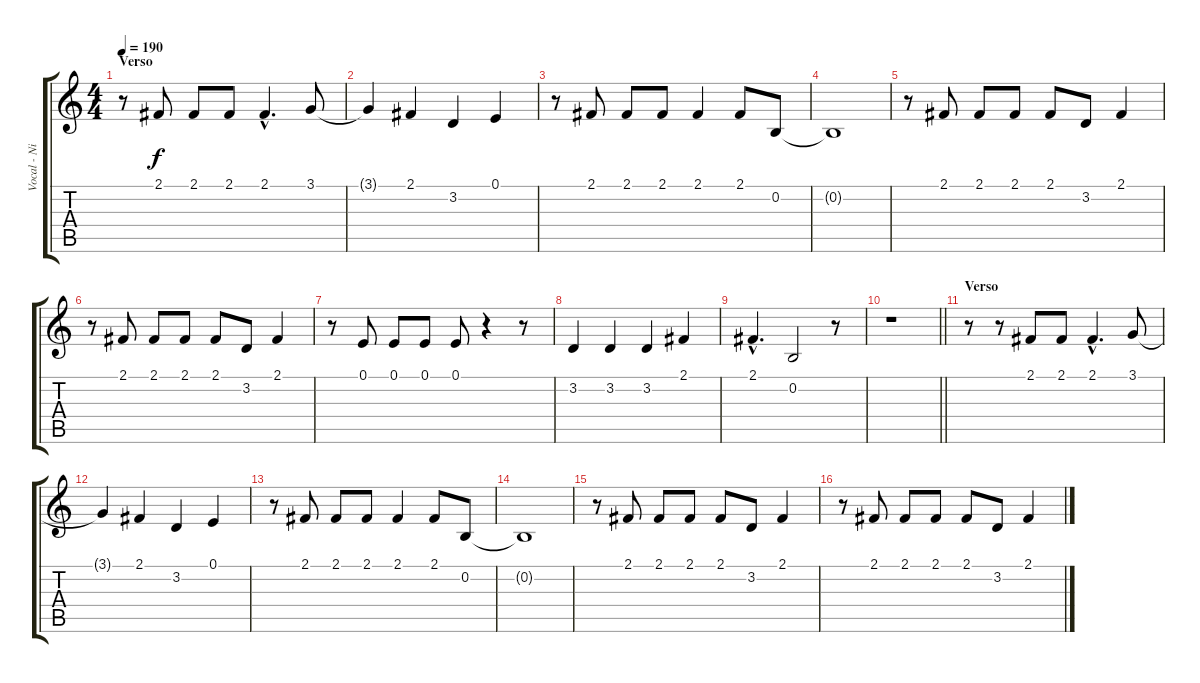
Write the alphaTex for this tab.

\track ("Vocal - Nikola" "Vocal - Ni") {instrument flute}
\staff {score tabs}
\tuning (E4 B3 G3 D3 A2 E2) {hide}
\ts (4 4)
\section ("" "Verso ")
\tempo 190
\clef g2
\ks c
r.8{dy f} 2.1.8 2.1.8 2.1.8 2.1{hac}.4{d} 3.1.8 |
3.1{t}.4 2.1.4 3.2.4 0.1.4 |
r.8 2.1.8 2.1.8 2.1.8 2.1.4 2.1.8 0.2.8 |
0.2{t}.1 |
r.8 2.1.8 2.1.8 2.1.8 2.1.8 3.2.8 2.1.4 |
r.8 2.1.8 2.1.8 2.1.8 2.1.8 3.2.8 2.1.4 |
r.8 0.1.8 0.1.8 0.1.8 0.1.8 r.4 r.8 |
3.2.4 3.2.4 3.2.4 2.1.4 |
2.1{hac}.4{d} 0.2.2 r.8 |
\barLineRight lightlight
r.1 |
\section ("" "Verso")
r.8 r.8 2.1.8 2.1.8 2.1{hac}.4{d} 3.1.8 |
3.1{t}.4 2.1.4 3.2.4 0.1.4 |
r.8 2.1.8 2.1.8 2.1.8 2.1.4 2.1.8 0.2.8 |
0.2{t}.1 |
r.8 2.1.8 2.1.8 2.1.8 2.1.8 3.2.8 2.1.4 |
r.8 2.1.8 2.1.8 2.1.8 2.1.8 3.2.8 2.1.4
